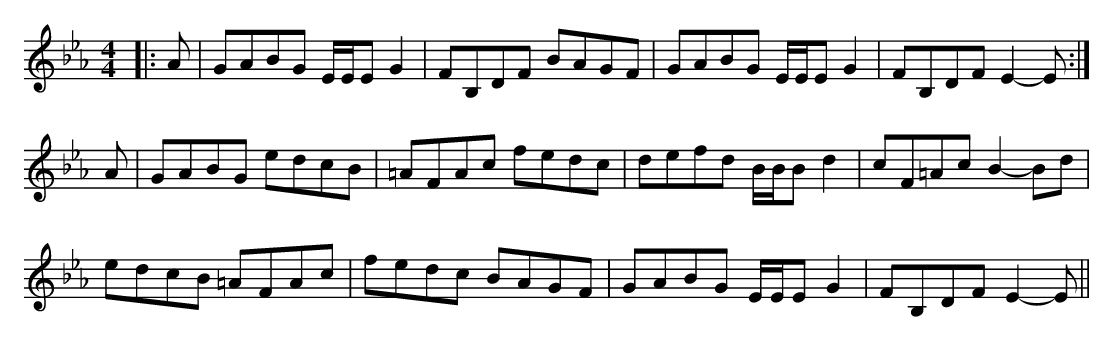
X:1
M:4/4
K:Fdor
|:A | GABG E/E/E G2| FB,DF BAGF| GABG E/E/E G2| FB,DF E2-E :|
A | GABG edcB| =AFAc fedc| defd B/B/B d2| cF=Ac B2-Bd|
edcB =AFAc| fedc BAGF| GABG E/E/E G2| FB,DF E2-E||
